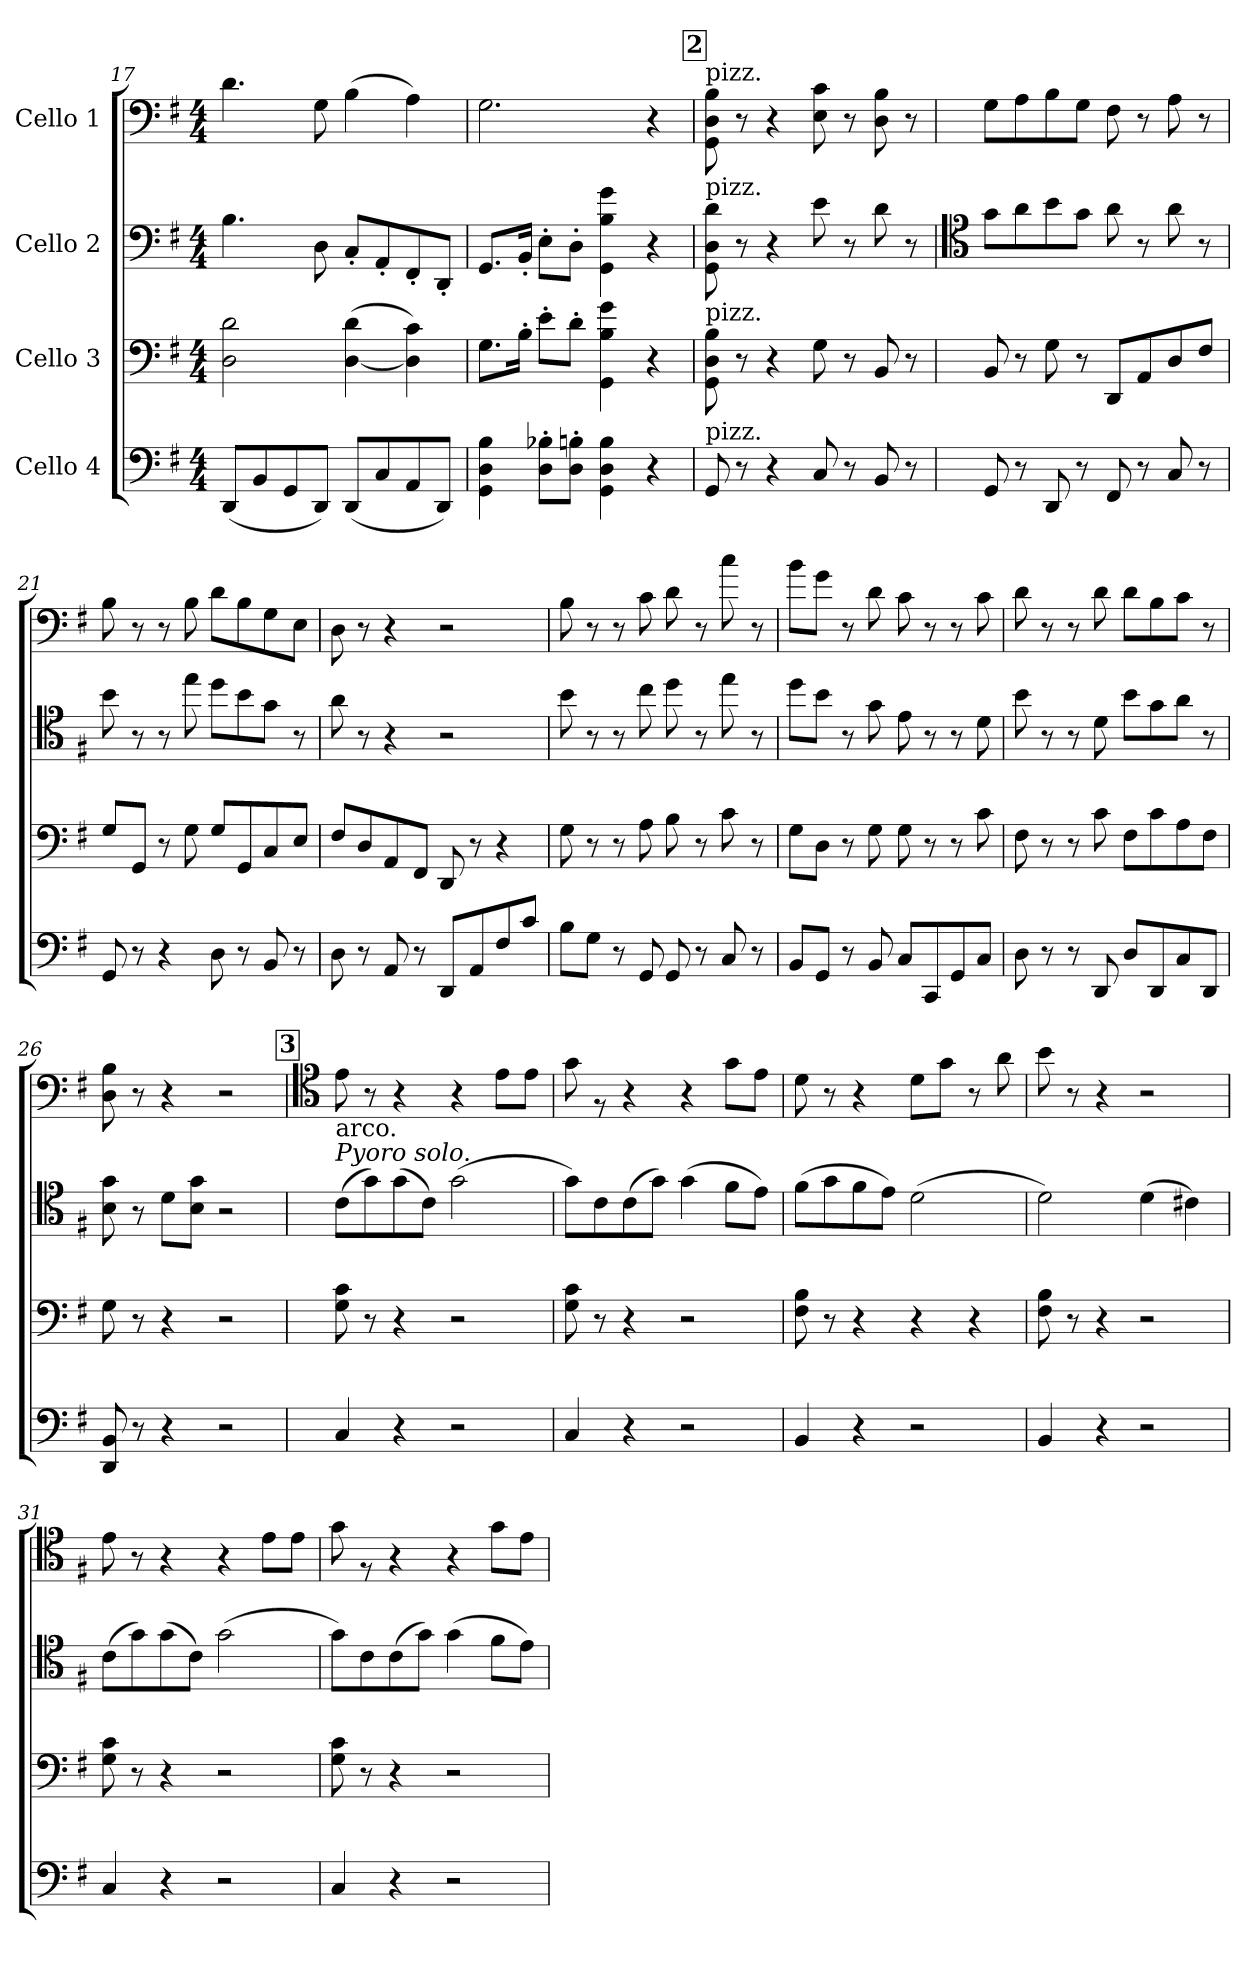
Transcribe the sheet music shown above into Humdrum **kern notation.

**kern	**kern	**kern	**kern
*part4	*part3	*part2	*part1
*staff4	*staff3	*staff2	*staff1
*I"Cello 4	*I"Cello 3	*I"Cello 2	*I"Cello 1
!!LO:LB:g=z
*clefF4	*clefF4	*clefF4	*clefF4
*k[f#]	*k[f#]	*k[f#]	*k[f#]
*M4/4	*M4/4	*M4/4	*M4/4
=17	=17	=17	=17
(8DD/L	2D\ 2d\	4.B\	4.d\
8BB/	.	.	.
8GG/	.	.	.
8DD/J)	.	8D\	8G\
(8DD/L	([4D\ 4d\	8C'/L	(4B\
8C/	.	8AA'/	.
8AA/	4D\] 4c\)	8FF#'/	4A\)
8DD/J)	.	8DD'/J	.
=18	=18	=18	=18
4GG\ 4D\ 4B\	8.G\L	8.GG/L	2.G\
.	16B'\Jk	16BB'/Jk	.
8D\' 8B-X\'L	8e'\L	8E'\L	.
8D\' 8Bn\'J	8d'\J	8D'\J	.
4GG\ 4D\ 4B\	4GG\ 4B\ 4g\	4GG\ 4B\ 4g\	.
4r	4r	4r	4r
!!LO:REH:place=s1:a:B:fs=14:t=2
=19	=19	=19	=19
!	!	!	!LO:TX:a:t=pizz.
!	!	!LO:TX:a:t=pizz.	!
!	!LO:TX:a:t=pizz.	!	!
!LO:TX:a:t=pizz.	!	!	!
8GG/	8GG\ 8D\ 8B\	8GG\ 8D\ 8d\	8GG\ 8D\ 8B\
8r	8r	8r	8r
4r	4r	4r	4r
8C/	8G\	8e\	8E\ 8c\
8r	8r	8r	8r
8BB/	8BB/	8d\	8D\ 8B\
8r	8r	8r	8r
=20	=20	=20	=20
*	*	*clefC4	*
8GG/	8BB/	8g\L	8G\L
8r	8r	8a\	8A\
8DD/	8G\	8b\	8B\
8r	8r	8g\J	8G\J
8FF#/	8DD/L	8a\	8F#\
8r	8AA/	8r	8r
8C/	8D/	8a\	8A\
8r	8F#/J	8r	8r
!!LO:LB:g=z
=21	=21	=21	=21
8GG/	8G/L	8b\	8B\
8r	8GG/J	8r	8r
4r	8r	8r	8r
.	8G\	8ee\	8B\
8D\	8G/L	8dd\L	8d\L
8r	8GG/	8b\	8B\
8BB/	8C/	8g\J	8G\
8r	8E/J	8r	8E\J
=22	=22	=22	=22
8D\	8F#/L	8a\	8D\
8r	8D/	8r	8r
8AA/	8AA/	4r	4r
8r	8FF#/J	.	.
8DD/L	8DD/	2r	2r
8AA/	8r	.	.
8F#/	4r	.	.
8c/J	.	.	.
=23	=23	=23	=23
8B\L	8G\	8b\	8B\
8G\J	8r	8r	8r
8r	8r	8r	8r
8GG/	8A\	8cc\	8c\
8GG/	8B\	8dd\	8d\
8r	8r	8r	8r
8C/	8c\	8ee\	8cc\
8r	8r	8r	8r
=24	=24	=24	=24
8BB/L	8G\L	8dd\L	8b\L
8GG/J	8D\J	8b\J	8g\J
8r	8r	8r	8r
8BB/	8G\	8g\	8d\
8C/L	8G\	8e\	8c\
8CC/	8r	8r	8r
8GG/	8r	8r	8r
8C/J	8c\	8d\	8c\
!!LO:PB:g=z
=25	=25	=25	=25
8D\	8F#\	8b\	8d\
8r	8r	8r	8r
8r	8r	8r	8r
8DD/	8c\	8d\	8d\
8D/L	8F#\L	8b\L	8d\L
8DD/	8c\	8g\	8B\
8C/	8A\	8a\J	8c\J
8DD/J	8F#\J	8r	8r
=26	=26	=26	=26
8DD/ 8BB/	8G\	8B\ 8g\	8D\ 8B\
8r	8r	8r	8r
4r	4r	8d\L	4r
.	.	8B\ 8g\J	.
2r	2r	2r	2r
!!LO:REH:place=s1:a:B:fs=14:t=3
=27	=27	=27	=27
*	*	*	*clefC4
!	!	!LO:TX:a:i:t=Pyoro solo.	!
!	!	!LO:TX:a:t=arco.	!
4C/	8G\ 8c\	(8c\L	8e\
.	8r	8g\)	8r
4r	4r	(8g\	4r
.	.	8c\J)	.
2r	2r	(2g\	4r
.	.	.	8e\L
.	.	.	8e\J
=28	=28	=28	=28
4C/	8G\ 8c\	8g\L)	8g\
.	8r	8c\	8rF
4r	4r	(8c\	4r
.	.	8g\J)	.
2r	2r	(4g\	4r
.	.	8f#\L	8g\L
.	.	8e\J)	8e\J
=29	=29	=29	=29
4BB/	8F#\ 8B\	(8f#\L	8d\
.	8r	8g\	8r
4r	4r	8f#\	4r
.	.	8e\J)	.
2r	4r	(2d\	8d\L
.	.	.	8g\J
.	4r	.	8r
.	.	.	8a\
!!LO:LB:g=z
=30	=30	=30	=30
4BB/	8F#\ 8B\	2d\)	8b\
.	8r	.	8r
4r	4r	.	4r
2r	2r	(4d\	2r
.	.	4c#X\)	.
=31	=31	=31	=31
4C/	8G\ 8c\	(8c\L	8e\
.	8r	8g\)	8r
4r	4r	(8g\	4r
.	.	8c\J)	.
2r	2r	(2g\	4r
.	.	.	8e\L
.	.	.	8e\J
=32	=32	=32	=32
4C/	8G\ 8c\	8g\L)	8g\
.	8r	8c\	8rF
4r	4r	(8c\	4r
.	.	8g\J)	.
2r	2r	(4g\	4r
.	.	8f#\L	8g\L
.	.	8e\J)	8e\J
=	=	=	=
*-	*-	*-	*-
